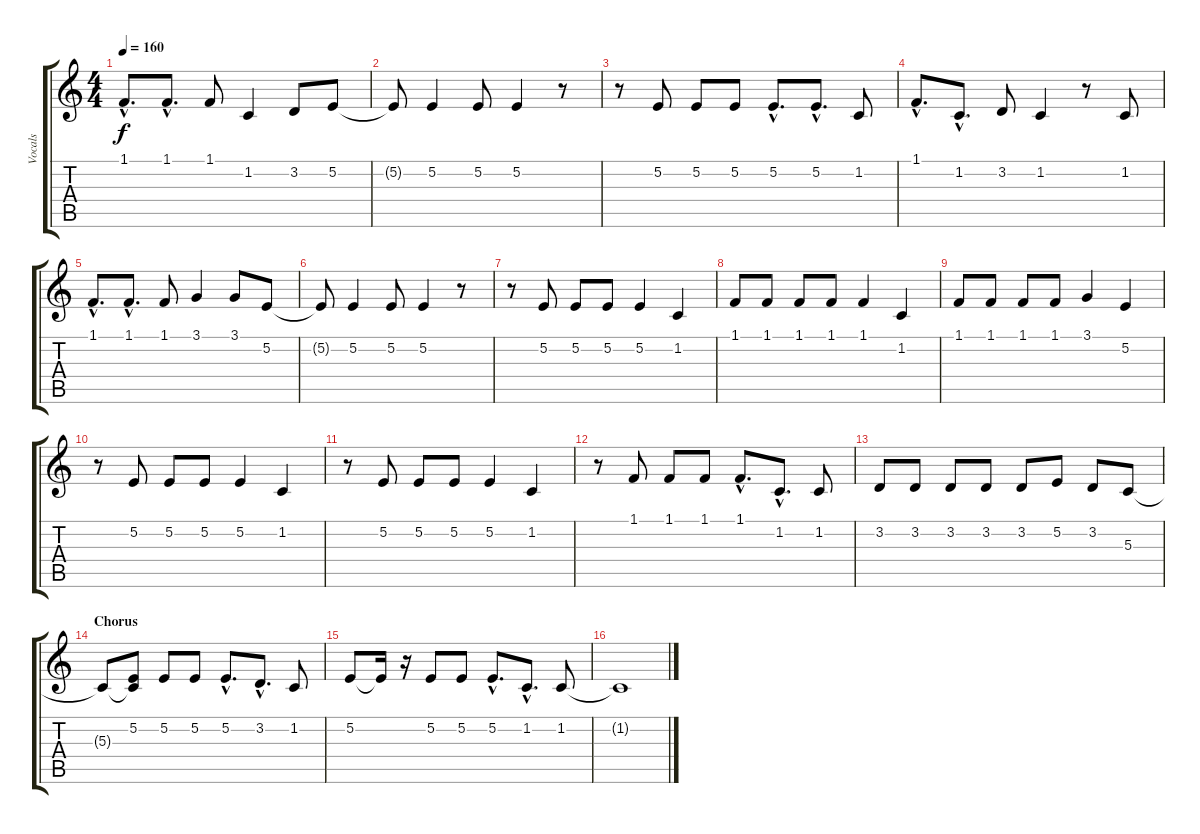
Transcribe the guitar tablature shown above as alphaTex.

\track ("Vocals" "Vocals") {instrument lead6voice}
\staff {score tabs}
\tuning (E4 B3 G3 D3 A2 E2) {hide}
\ts (4 4)
\tempo 160
\clef g2
\ks c
1.1{hac}.8{d dy f} 1.1{hac}.8{d} 1.1.8 1.2.4 3.2.8 5.2.8 |
5.2{t}.8 5.2.4 5.2.8 5.2.4 r.8 |
r.8 5.2.8 5.2.8 5.2.8 5.2{hac}.8{d} 5.2{hac}.8{d} 1.2.8 |
1.1{hac}.8{d} 1.2{hac}.8{d} 3.2.8 1.2.4 r.8 1.2.8 |
1.1{hac}.8{d} 1.1{hac}.8{d} 1.1.8 3.1.4 3.1.8 5.2.8 |
5.2{t}.8 5.2.4 5.2.8 5.2.4 r.8 |
r.8 5.2.8 5.2.8 5.2.8 5.2.4 1.2.4 |
1.1.8 1.1.8 1.1.8 1.1.8 1.1.4 1.2.4 |
1.1.8 1.1.8 1.1.8 1.1.8 3.1.4 5.2.4 |
r.8 5.2.8 5.2.8 5.2.8 5.2.4 1.2.4 |
r.8 5.2.8 5.2.8 5.2.8 5.2.4 1.2.4 |
r.8 1.1.8 1.1.8 1.1.8 1.1{hac}.8{d} 1.2{hac}.8{d} 1.2.8 |
3.2.8 3.2.8 3.2.8 3.2.8 3.2.8 5.2.8 3.2.8 5.3.8 |
\section ("" "Chorus")
5.3{t}.8 (5.2 5.3{t}).8 5.2.8 5.2.8 5.2{hac}.8{d} 3.2{hac}.8{d} 1.2.8 |
5.2.8 5.2{t}.16 r.16 5.2.8 5.2.8 5.2{hac}.8{d} 1.2{hac}.8{d} 1.2.8 |
1.2{t}.1
